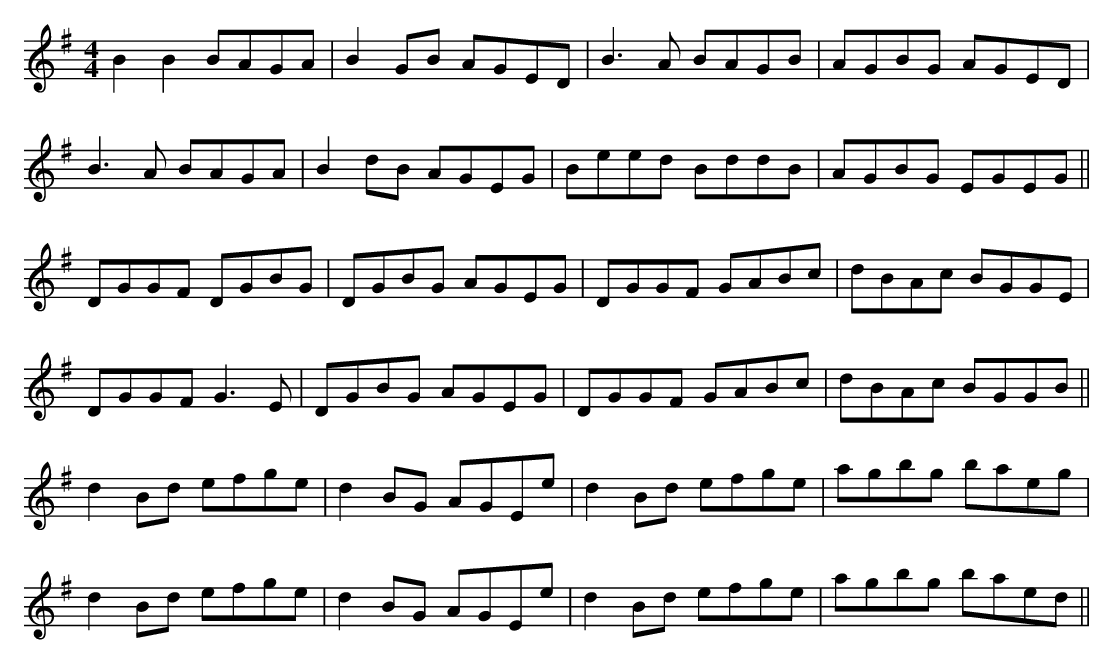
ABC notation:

X:1
M:4/4
K:G
B2 B2 BAGA|B2 GB AGED|B3 A BAGB|AGBG AGED|
B3 A BAGA|B2 dB AGEG|Beed BddB|AGBG EGEG||
DGGF DGBG|DGBG AGEG|DGGF GABc|dBAc BGGE|
DGGF G3 E|DGBG AGEG|DGGF GABc|dBAc BGGB||
d2 Bd efge|d2 BG AGEe|d2 Bd efge|agbg baeg|
d2 Bd efge|d2 BG AGEe|d2 Bd efge|agbg baed||
